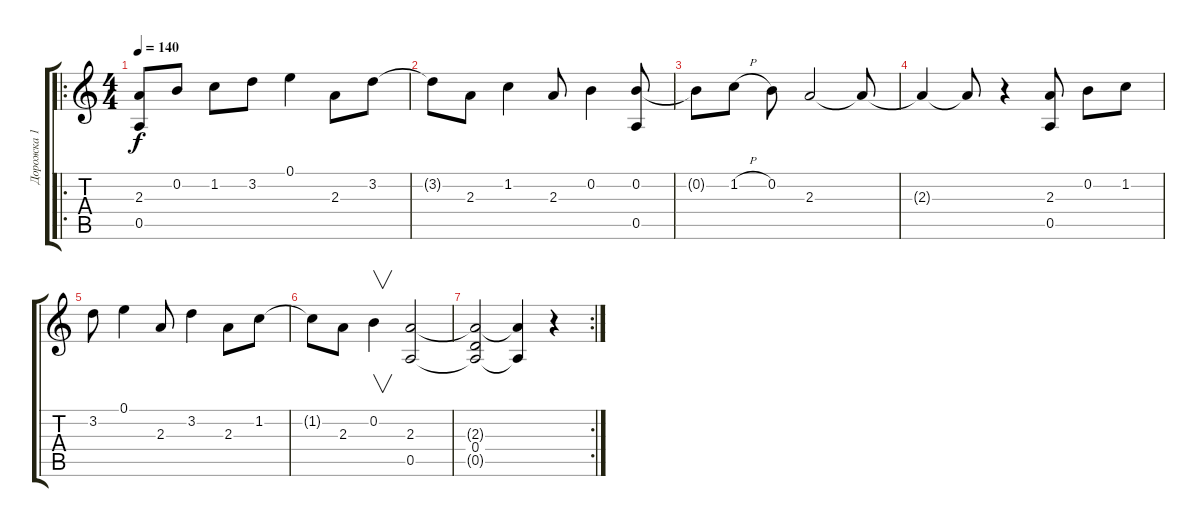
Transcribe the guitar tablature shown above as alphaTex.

\track ("Дорожка 1" "Дорожка 1") {instrument acousticguitarsteel}
\staff {score tabs}
\tuning (E4 B3 G3 D3 A2 E2) {hide}
\ro
\ts (4 4)
\tempo 140
\clef g2
\ks c
(2.3 0.5).8{dy f instrument acousticguitarsteel} 0.2.8 1.2.8 3.2.8 0.1.4 2.3.8 3.2.8 |
3.2{t}.8 2.3.8 1.2.4 2.3.8 0.2.4 (0.2 0.5).8 |
0.2{t}.8 1.2{h}.8 0.2.8 2.3.2 2.3{t}.8 |
2.3{t}.4 2.3{t}.8 r.4 (2.3 0.5).8 0.2.8 1.2.8 |
3.2.8 0.1.4 2.3.8 3.2.4 2.3.8 1.2.8 |
1.2{t}.8 2.3.8 0.2.4{v} (2.3 0.5).2 |
\rc 2
(2.3{t} 0.4 0.5{t}).2 (2.3{t} 0.5{t}).4 r.4
